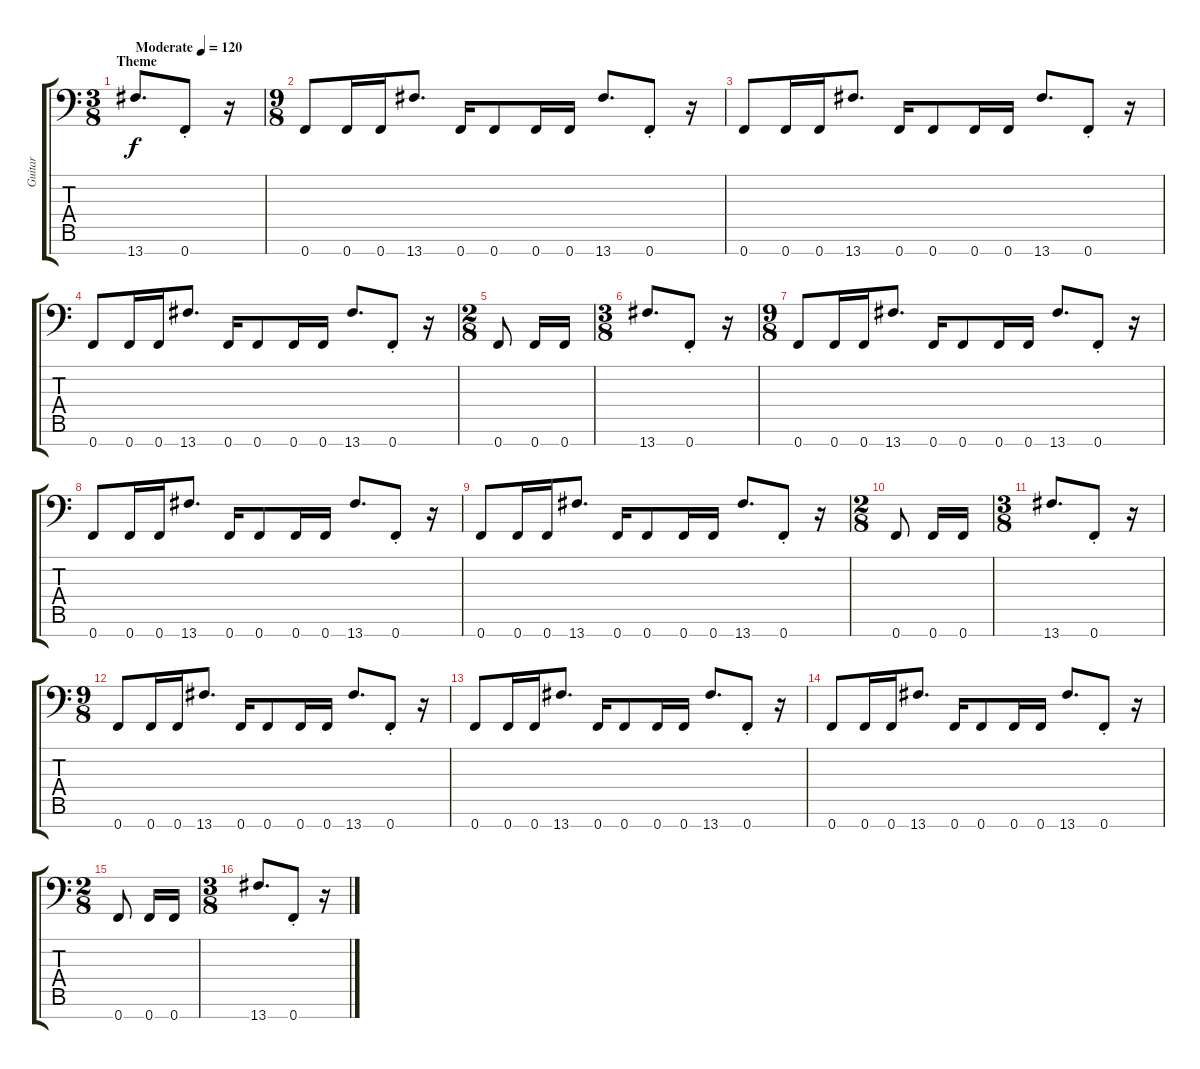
\track ("Guitar" "Guitar") {instrument distortionguitar}
\staff {score tabs}
\tuning (Bb3 Gb3 Db3 Ab2 Eb2 Bb1 F1) {hide}
\ts (3 8)
\section ("" "Theme")
\tempo (120 "Moderate")
\clef f4
\ks c
13.7.8{d dy f instrument distortionguitar} 0.7{st}.8 r.16 |
\ts (9 8)
0.7.8 0.7.16 0.7.16 13.7.8{d} 0.7.16 0.7.8 0.7.16 0.7.16 13.7.8{d} 0.7{st}.8 r.16 |
0.7.8 0.7.16 0.7.16 13.7.8{d} 0.7.16 0.7.8 0.7.16 0.7.16 13.7.8{d} 0.7{st}.8 r.16 |
0.7.8 0.7.16 0.7.16 13.7.8{d} 0.7.16 0.7.8 0.7.16 0.7.16 13.7.8{d} 0.7{st}.8 r.16 |
\ts (2 8)
0.7.8 0.7.16 0.7.16 |
\ts (3 8)
13.7.8{d} 0.7{st}.8 r.16 |
\ts (9 8)
0.7.8 0.7.16 0.7.16 13.7.8{d} 0.7.16 0.7.8 0.7.16 0.7.16 13.7.8{d} 0.7{st}.8 r.16 |
0.7.8 0.7.16 0.7.16 13.7.8{d} 0.7.16 0.7.8 0.7.16 0.7.16 13.7.8{d} 0.7{st}.8 r.16 |
0.7.8 0.7.16 0.7.16 13.7.8{d} 0.7.16 0.7.8 0.7.16 0.7.16 13.7.8{d} 0.7{st}.8 r.16 |
\ts (2 8)
0.7.8 0.7.16 0.7.16 |
\ts (3 8)
13.7.8{d} 0.7{st}.8 r.16 |
\ts (9 8)
0.7.8 0.7.16 0.7.16 13.7.8{d} 0.7.16 0.7.8 0.7.16 0.7.16 13.7.8{d} 0.7{st}.8 r.16 |
0.7.8 0.7.16 0.7.16 13.7.8{d} 0.7.16 0.7.8 0.7.16 0.7.16 13.7.8{d} 0.7{st}.8 r.16 |
0.7.8 0.7.16 0.7.16 13.7.8{d} 0.7.16 0.7.8 0.7.16 0.7.16 13.7.8{d} 0.7{st}.8 r.16 |
\ts (2 8)
0.7.8 0.7.16 0.7.16 |
\ts (3 8)
13.7.8{d} 0.7{st}.8 r.16
